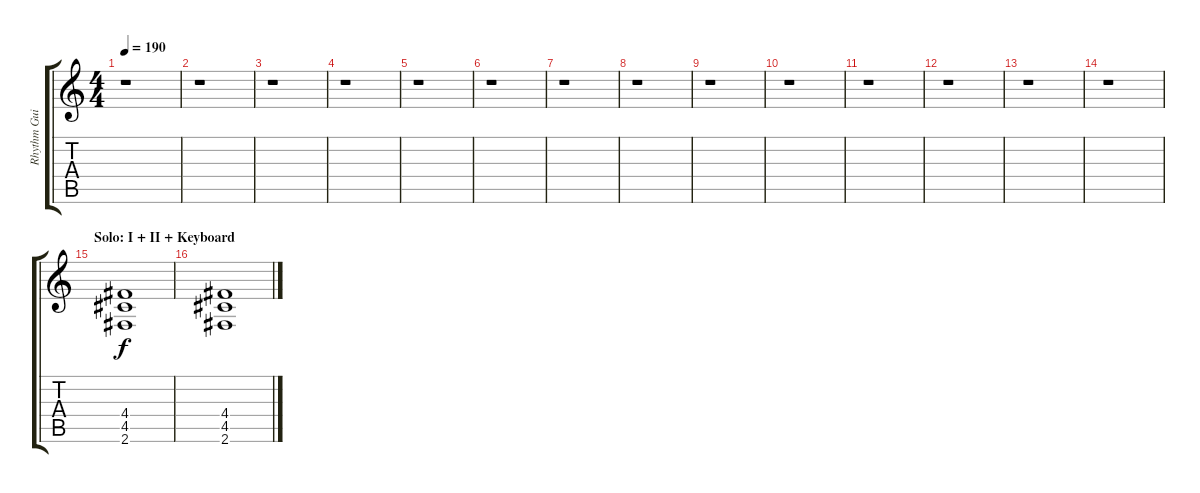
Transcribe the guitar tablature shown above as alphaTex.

\track ("Rhythm Guitar" "Rhythm Gui") {instrument distortionguitar}
\staff {score tabs}
\tuning (E4 B3 G3 D3 A2 E2) {hide}
\ts (4 4)
\tempo 190
\clef g2
\ks c
r.1{dy f} |
r.1 |
r.1 |
r.1 |
r.1 |
r.1 |
r.1 |
r.1 |
r.1 |
r.1 |
r.1 |
r.1 |
r.1 |
r.1 |
\section ("" "Solo: I + II + Keyboard")
(4.4 4.5 2.6).1 |
(4.4 4.5 2.6).1
